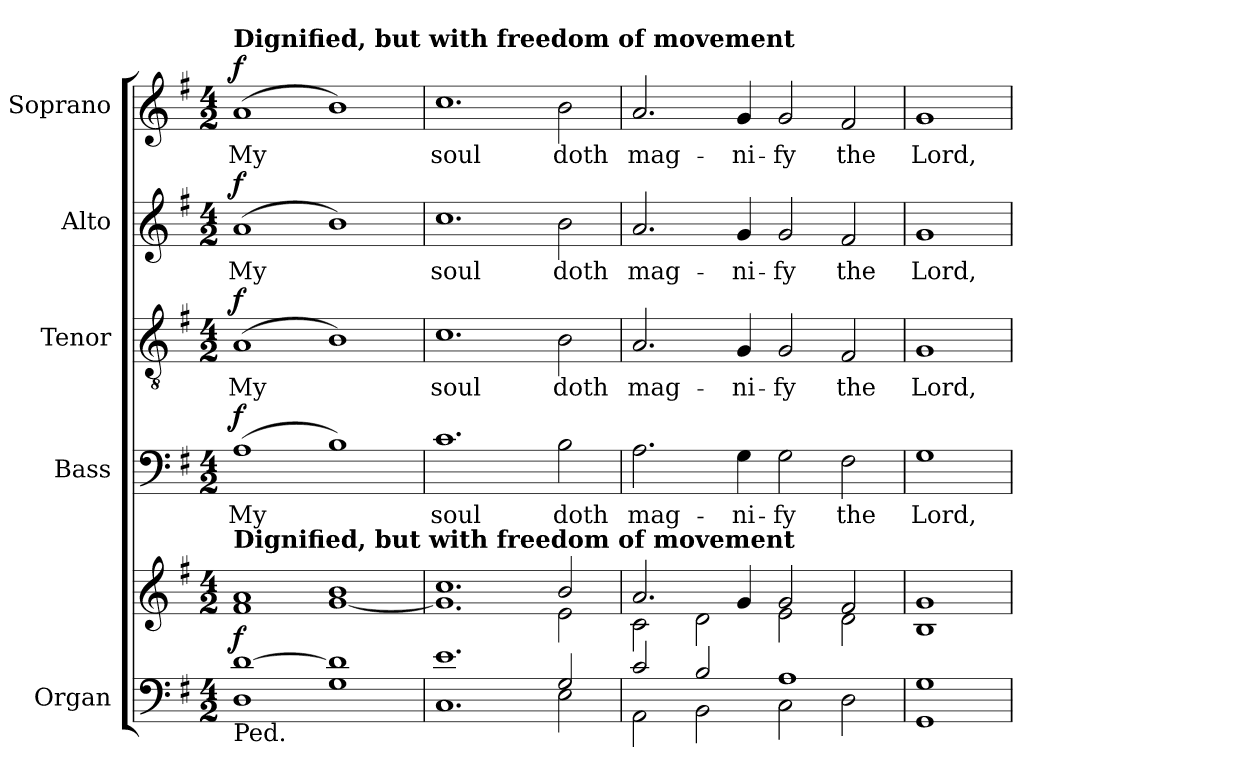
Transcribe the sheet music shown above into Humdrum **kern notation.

**kern	**kern	**dynam	**kern	**text	**dynam	**kern	**text	**dynam	**kern	**text	**dynam	**kern	**text	**dynam
*part5	*part5	*part5	*part4	*part4	*part4	*part3	*part3	*part3	*part2	*part2	*part2	*part1	*part1	*part1
*staff6	*staff5	*staff5/6	*staff4	*staff4	*staff4	*staff3	*staff3	*staff3	*staff2	*staff2	*staff2	*staff1	*staff1	*staff1
*I"Organ	*	*	*I"Bass	*	*	*I"Tenor	*	*	*I"Alto	*	*	*I"Soprano	*	*
*I'Org.	*	*	*I'B.	*	*	*I'T.	*	*	*I'A.	*	*	*I'S.	*	*
!!LO:PB:g=z
*clefF4	*clefG2	*	*clefF4	*	*	*clefGv2	*	*	*clefG2	*	*	*clefG2	*	*
*	*	*	*	*	*	*ITrd7c12	*	*	*	*	*	*	*	*
*k[f#]	*k[f#]	*	*k[f#]	*	*	*k[f#]	*	*	*k[f#]	*	*	*k[f#]	*	*
*G:	*G:	*	*G:	*	*	*G:	*	*	*G:	*	*	*G:	*	*
*M4/2	*M4/2	*	*M4/2	*	*	*M4/2	*	*	*M4/2	*	*	*M4/2	*	*
=1	=1	=1	=1	=1	=1	=1	=1	=1	=1	=1	=1	=1	=1	=1
*^	*^	*	*	*	*	*	*	*	*	*	*	*	*	*
!	!	!	!	!	!	!LO:LY:b:color=#000000	!	!	!	!	!	!	!	!	!	!
!	!	!	!	!	!	!	!	!	!LO:LY:b:color=#000000	!	!	!	!	!	!	!
!	!	!	!	!	!	!	!	!	!	!	!	!LO:LY:b:color=#000000	!	!	!	!
!	!	!	!	!	!	!	!	!	!	!	!	!	!	!LO:TX:a:B:t=Dignified, but with freedom of movement	!	!
!	!	!LO:TX:a:B:t=Dignified, but with freedom of movement	!	!	!	!	!	!	!	!	!	!	!	!	!	!
!LO:TX:b:t=Ped.	!	!	!	!	!	!	!	!	!	!	!	!	!	!	!	!
!	!	!	!	!	!	!	!	!	!	!	!	!	!	!	!LO:LY:b:color=#000000	!
[1di	1Di	1ai	1f#i	f	(1Ai	My	f	(1AAi	My	f	(1ai	My	f	(1ai	My	f
1di]	1Gi	1bi	[1gi	.	1Bi)	.	.	1BBi)	.	.	1bi)	.	.	1bi)	.	.
=2	=2	=2	=2	=2	=2	=2	=2	=2	=2	=2	=2	=2	=2	=2	=2	=2
!	!	!	!	!	!	!LO:LY:b:color=#000000	!	!	!	!	!	!	!	!	!	!
!	!	!	!	!	!	!	!	!	!LO:LY:b:color=#000000	!	!	!	!	!	!	!
!	!	!	!	!	!	!	!	!	!	!	!	!LO:LY:b:color=#000000	!	!	!	!
!	!	!	!	!	!	!	!	!	!	!	!	!	!	!	!LO:LY:b:color=#000000	!
1.ei	1.Ci	1.cci	1.gi]	.	1.ci	soul	.	1.Ci	soul	.	1.cci	soul	.	1.cci	soul	.
!	!	!	!	!	!	!LO:LY:b:color=#000000	!	!	!	!	!	!	!	!	!	!
!	!	!	!	!	!	!	!	!	!LO:LY:b:color=#000000	!	!	!	!	!	!	!
!	!	!	!	!	!	!	!	!	!	!	!	!LO:LY:b:color=#000000	!	!	!	!
!	!	!	!	!	!	!	!	!	!	!	!	!	!	!	!LO:LY:b:color=#000000	!
2Gi/	2Ei\	2bi/	2ei\	.	2Bi\	doth	.	2BBi\	doth	.	2bi\	doth	.	2bi\	doth	.
=3	=3	=3	=3	=3	=3	=3	=3	=3	=3	=3	=3	=3	=3	=3	=3	=3
!	!	!	!	!	!	!LO:LY:b:color=#000000	!	!	!	!	!	!	!	!	!	!
!	!	!	!	!	!	!	!	!	!LO:LY:b:color=#000000	!	!	!	!	!	!	!
!	!	!	!	!	!	!	!	!	!	!	!	!LO:LY:b:color=#000000	!	!	!	!
!	!	!	!	!	!	!	!	!	!	!	!	!	!	!	!LO:LY:b:color=#000000	!
2ci/	2AAi\	2.ai/	2ci\	.	2.Ai\	mag-	.	2.AAi/	mag-	.	2.ai/	mag-	.	2.ai/	mag-	.
2Bi/	2BBi\	.	2di\	.	.	.	.	.	.	.	.	.	.	.	.	.
!	!	!	!	!	!	!LO:LY:b:color=#000000	!	!	!	!	!	!	!	!	!	!
!	!	!	!	!	!	!	!	!	!LO:LY:b:color=#000000	!	!	!	!	!	!	!
!	!	!	!	!	!	!	!	!	!	!	!	!LO:LY:b:color=#000000	!	!	!	!
!	!	!	!	!	!	!	!	!	!	!	!	!	!	!	!LO:LY:b:color=#000000	!
.	.	4gi/	.	.	4Gi\	-ni-	.	4GGi/	-ni-	.	4gi/	-ni-	.	4gi/	-ni-	.
!	!	!	!	!	!	!LO:LY:b:color=#000000	!	!	!	!	!	!	!	!	!	!
!	!	!	!	!	!	!	!	!	!LO:LY:b:color=#000000	!	!	!	!	!	!	!
!	!	!	!	!	!	!	!	!	!	!	!	!LO:LY:b:color=#000000	!	!	!	!
!	!	!	!	!	!	!	!	!	!	!	!	!	!	!	!LO:LY:b:color=#000000	!
1Ai	2Ci\	2gi/	2ei\	.	2Gi\	-fy	.	2GGi/	-fy	.	2gi/	-fy	.	2gi/	-fy	.
!	!	!	!	!	!	!LO:LY:b:color=#000000	!	!	!	!	!	!	!	!	!	!
!	!	!	!	!	!	!	!	!	!LO:LY:b:color=#000000	!	!	!	!	!	!	!
!	!	!	!	!	!	!	!	!	!	!	!	!LO:LY:b:color=#000000	!	!	!	!
!	!	!	!	!	!	!	!	!	!	!	!	!	!	!	!LO:LY:b:color=#000000	!
.	2Di\	2f#i/	2di\	.	2F#i\	the	.	2FF#i/	the	.	2f#i/	the	.	2f#i/	the	.
=4	=4	=4	=4	=4	=4	=4	=4	=4	=4	=4	=4	=4	=4	=4	=4	=4
!	!	!	!	!	!	!LO:LY:b:color=#000000	!	!	!	!	!	!	!	!	!	!
!	!	!	!	!	!	!	!	!	!LO:LY:b:color=#000000	!	!	!	!	!	!	!
!	!	!	!	!	!	!	!	!	!	!	!	!LO:LY:b:color=#000000	!	!	!	!
!	!	!	!	!	!	!	!	!	!	!	!	!	!	!	!LO:LY:b:color=#000000	!
1Gi	1GGi	1gi	1Bi	.	1Gi	Lord,	.	1GGi	Lord,	.	1gi	Lord,	.	1gi	Lord,	.
*v	*v	*	*	*	*	*	*	*	*	*	*	*	*	*	*	*
*	*v	*v	*	*	*	*	*	*	*	*	*	*	*	*	*
=	=	=	=	=	=	=	=	=	=	=	=	=	=	=
*-	*-	*-	*-	*-	*-	*-	*-	*-	*-	*-	*-	*-	*-	*-
